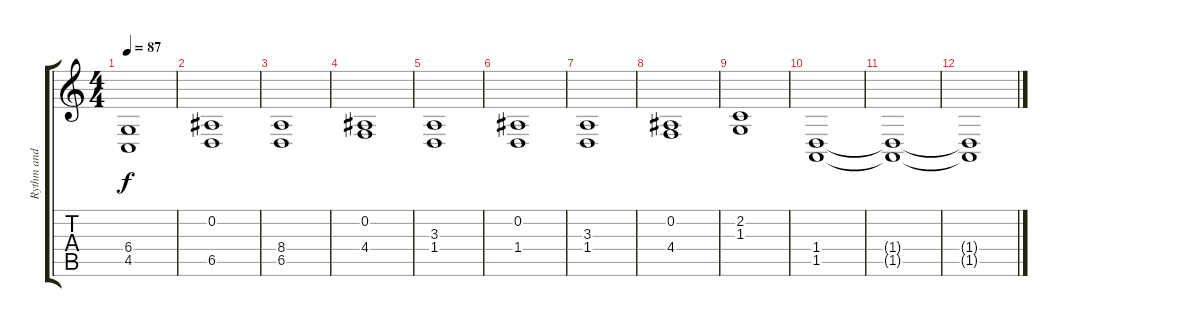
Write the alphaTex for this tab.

\track ("Rythm and Harmony" "Rythm and ") {instrument choiraahs}
\staff {score tabs}
\tuning (Eb4 Bb3 Gb3 Db3 Ab2 Eb2) {hide}
\ts (4 4)
\tempo 87
\clef g2
\ks c
(6.4 4.5).1{dy f} |
(0.2 6.5).1 |
(8.4 6.5).1 |
(0.2 4.4).1 |
(3.3 1.4).1 |
(0.2 1.4).1 |
(3.3 1.4).1 |
(0.2 4.4).1 |
(2.2 1.3).1 |
(1.4 1.5).1 |
(1.4{t} 1.5{t}).1 |
(1.4{t} 1.5{t}).1
